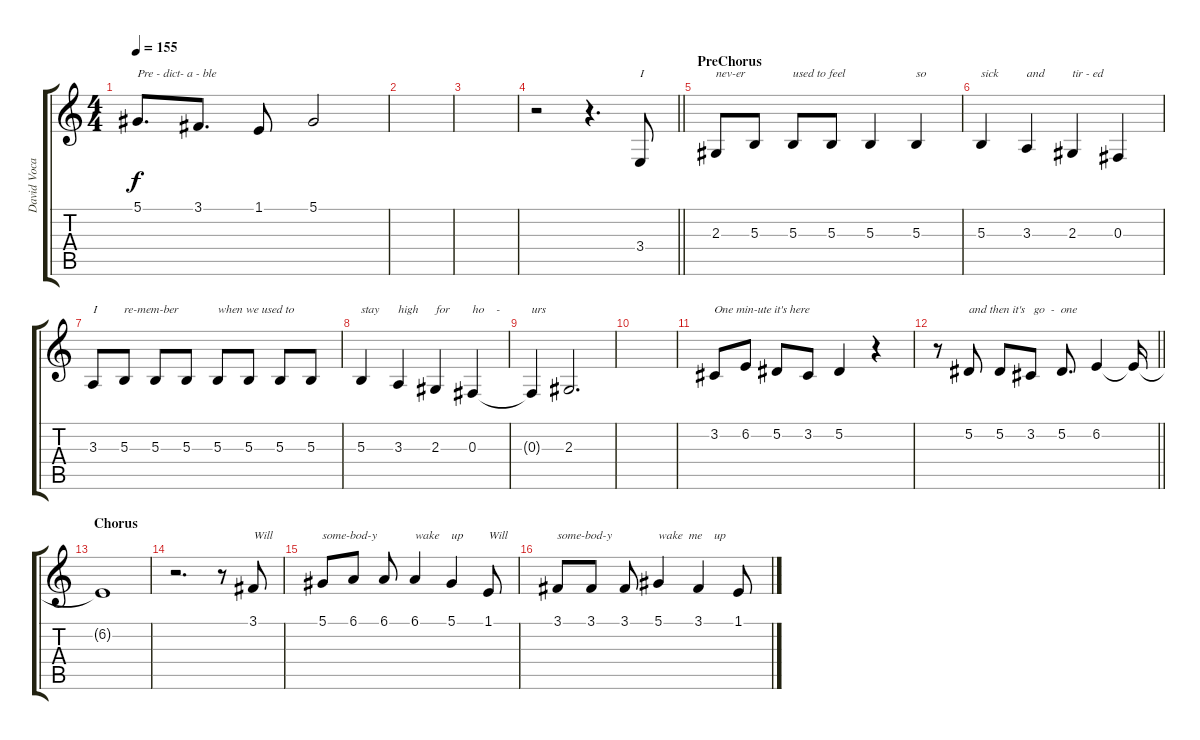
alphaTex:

\track ("David Vocals" "David Voca") {instrument synthvoice}
\staff {score tabs}
\tuning (Eb4 Bb3 Gb3 Db3 Ab2 Eb2) {hide}
\ts (4 4)
\tempo 155
\clef g2
\ks c
5.1.8{d txt "Pre - dict- a - ble" dy f} 3.1.8{d} 1.1.8 5.1.2 |
|
|
\barLineRight lightlight
r.2 r.4{d} 3.4.8{txt "I"} |
\section ("" "PreChorus")
2.3.8{txt "nev-er"} 5.3.8 5.3.8{txt "used to feel"} 5.3.8 5.3.4 5.3.4{txt "so"} |
5.3.4{txt "sick"} 3.3.4{txt "and"} 2.3.4{txt "tir - ed"} 0.3.4 |
3.3.8{txt "I"} 5.3.8{txt "re-mem-ber"} 5.3.8 5.3.8 5.3.8{txt "when we used to"} 5.3.8 5.3.8 5.3.8 |
5.3.4{txt "stay"} 3.3.4{txt "high"} 2.3.4{txt "for"} 0.3.4{txt "ho    -"} |
0.3{t}.4{txt "urs"} 2.3.2{d} |
|
3.2.8{txt "One min-ute it's here"} 6.2.8 5.2.8 3.2.8 5.2.4 r.4 |
\barLineRight lightlight
r.8 5.2.8{txt "and then it's   go  -  one"} 5.2.8 3.2.8 5.2.8{d} 6.2.4 6.2{t}.16 |
\section ("" "Chorus")
6.2{t}.1 |
r.2{d} r.8 3.1.8{txt "Will"} |
5.1.8{txt "some-bod-y"} 6.1.8 6.1.8 6.1.4{txt "wake"} 5.1.4{txt "up"} 1.1.8{txt "Will"} |
3.1.8{txt "some-bod-y"} 3.1.8 3.1.8 5.1.4{txt "wake  me    up"} 3.1.4 1.1.8
